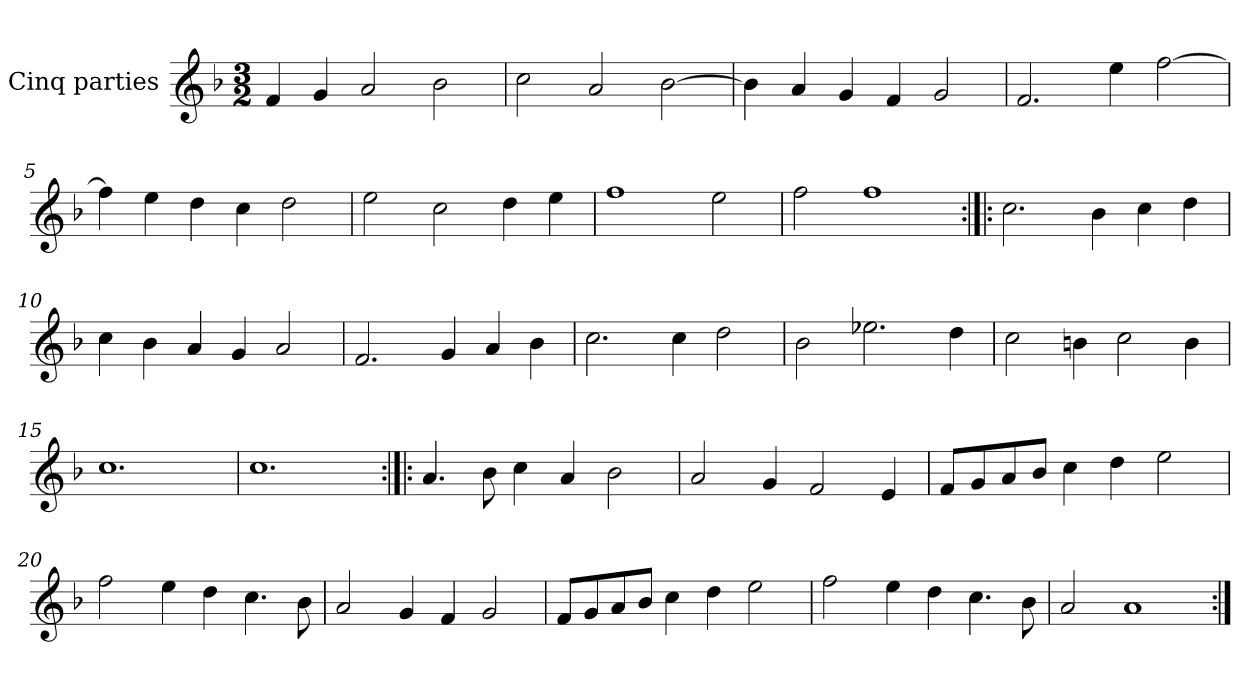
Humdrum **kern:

**kern
*part1
*staff1
*I"Cinq parties
*clefG2
*k[b-]
*M3/2
*MM180
=1
4f/
4g/
2a/
2b-\
=2
2cc\
2a/
[2b-\
=3
4b-\]
4a/
4g/
4f/
2g/
=4
2.f/
4ee\
[2ff\
=5
4ff\]
4ee\
4dd\
4cc\
2dd\
=6
2ee\
2cc\
4dd\
4ee\
=7
1ff
2ee\
=8
2ff\
1ff
=9:|!|:
2.cc\
4b-\
4cc\
4dd\
=10
4cc\
4b-\
4a/
4g/
2a/
=11
2.f/
4g/
4a/
4b-\
=12
2.cc\
4cc\
2dd\
=13
2b-\
2.ee-X\
4dd\
=14
2cc\
4bn\
2cc\
4b\
=15
1.cc
=16
1.cc
=17:|!|:
4.a/
8b-\
4cc\
4a/
2b-\
=18
2a/
4g/
2f/
4e/
=19
8f/L
8g/
8a/
8b-/J
4cc\
4dd\
2ee\
=20
2ff\
4ee\
4dd\
4.cc\
8b-\
=21
2a/
4g/
4f/
2g/
=22
8f/L
8g/
8a/
8b-/J
4cc\
4dd\
2ee\
=23
2ff\
4ee\
4dd\
4.cc\
8b-\
=24
2a/
1a
=:|!
*-
